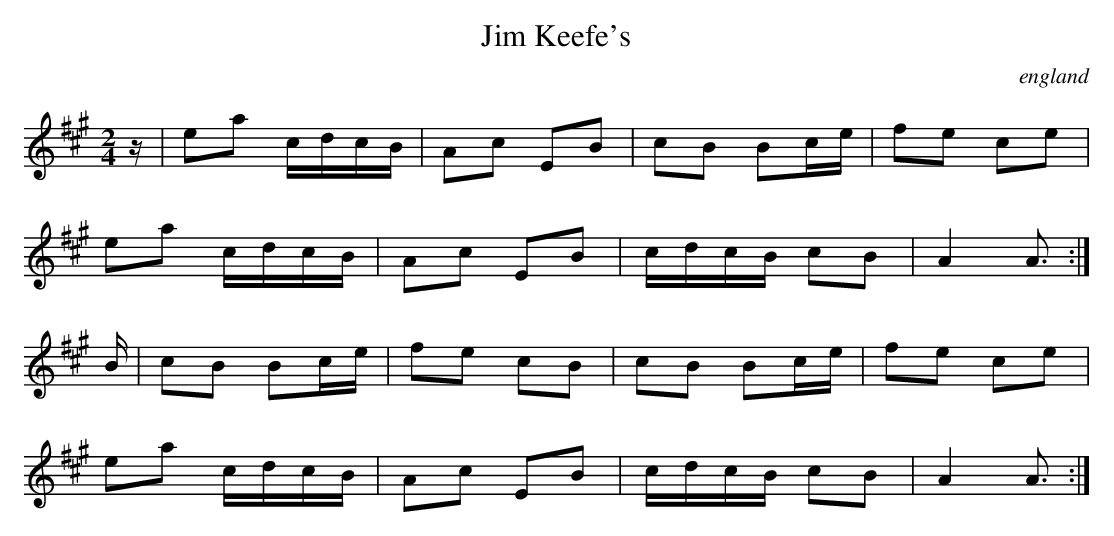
X:1
T:Jim Keefe's
O:england
M:2/4
L:1/8
K:A Major
z/|ea c/d/c/B/|Ac EB|cB Bc/e/|fe ce|
ea c/d/c/B/|Ac EB|c/d/c/B/ cB|A2 A3/2:|
B/|cB Bc/e/|fe cB|cB Bc/e/|fe ce|
ea c/d/c/B/|Ac EB|c/d/c/B/ cB|A2 A3/2:|
